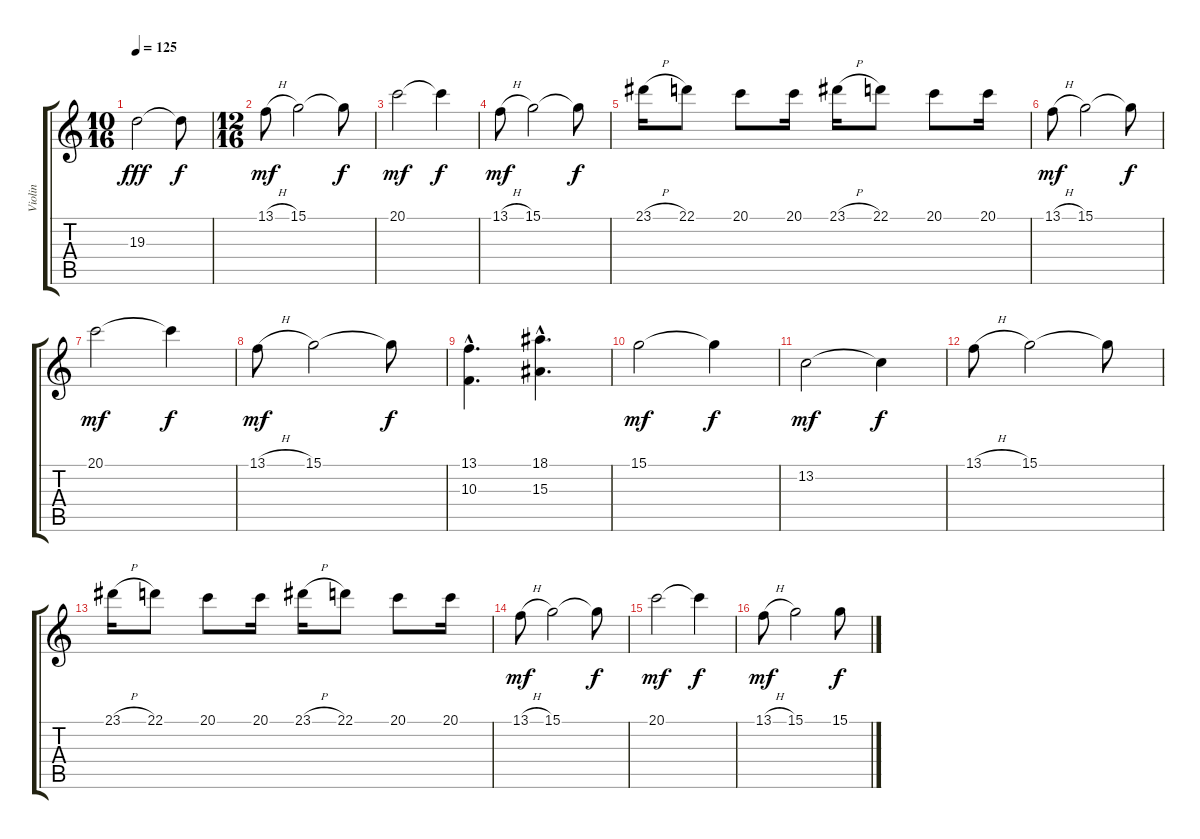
\track ("Violin" "Violin") {instrument violin}
\staff {score tabs}
\tuning (E4 B3 G3 D3 A2 E2) {hide}
\ts (10 16)
\tempo 125
\clef g2
\ks c
19.3.2{dy fff} 19.3{t}.8{dy f} |
\ts (12 16)
13.1{h}.8{dy mf} 15.1.2 15.1{t}.8{dy f} |
20.1.2{dy mf} 20.1{t}.4{dy f} |
13.1{h}.8{dy mf} 15.1.2 15.1{t}.8{dy f} |
23.1{h}.16 22.1.8 20.1.8 20.1.16 23.1{h}.16 22.1.8 20.1.8 20.1.16 |
13.1{h}.8{dy mf} 15.1.2 15.1{t}.8{dy f} |
20.1.2{dy mf} 20.1{t}.4{dy f} |
13.1{h}.8{dy mf} 15.1.2 15.1{t}.8{dy f} |
(13.1{hac} 10.3{hac}).4{d} (18.1{hac} 15.3{hac}).4{d} |
15.1.2{dy mf} 15.1{t}.4{dy f} |
13.2.2{dy mf} 13.2{t}.4{dy f} |
13.1{h}.8 15.1.2 15.1{t}.8 |
23.1{h}.16 22.1.8 20.1.8 20.1.16 23.1{h}.16 22.1.8 20.1.8 20.1.16 |
13.1{h}.8{dy mf} 15.1.2 15.1{t}.8{dy f} |
20.1.2{dy mf} 20.1{t}.4{dy f} |
13.1{h}.8{dy mf} 15.1.2 15.1.8{dy f}
